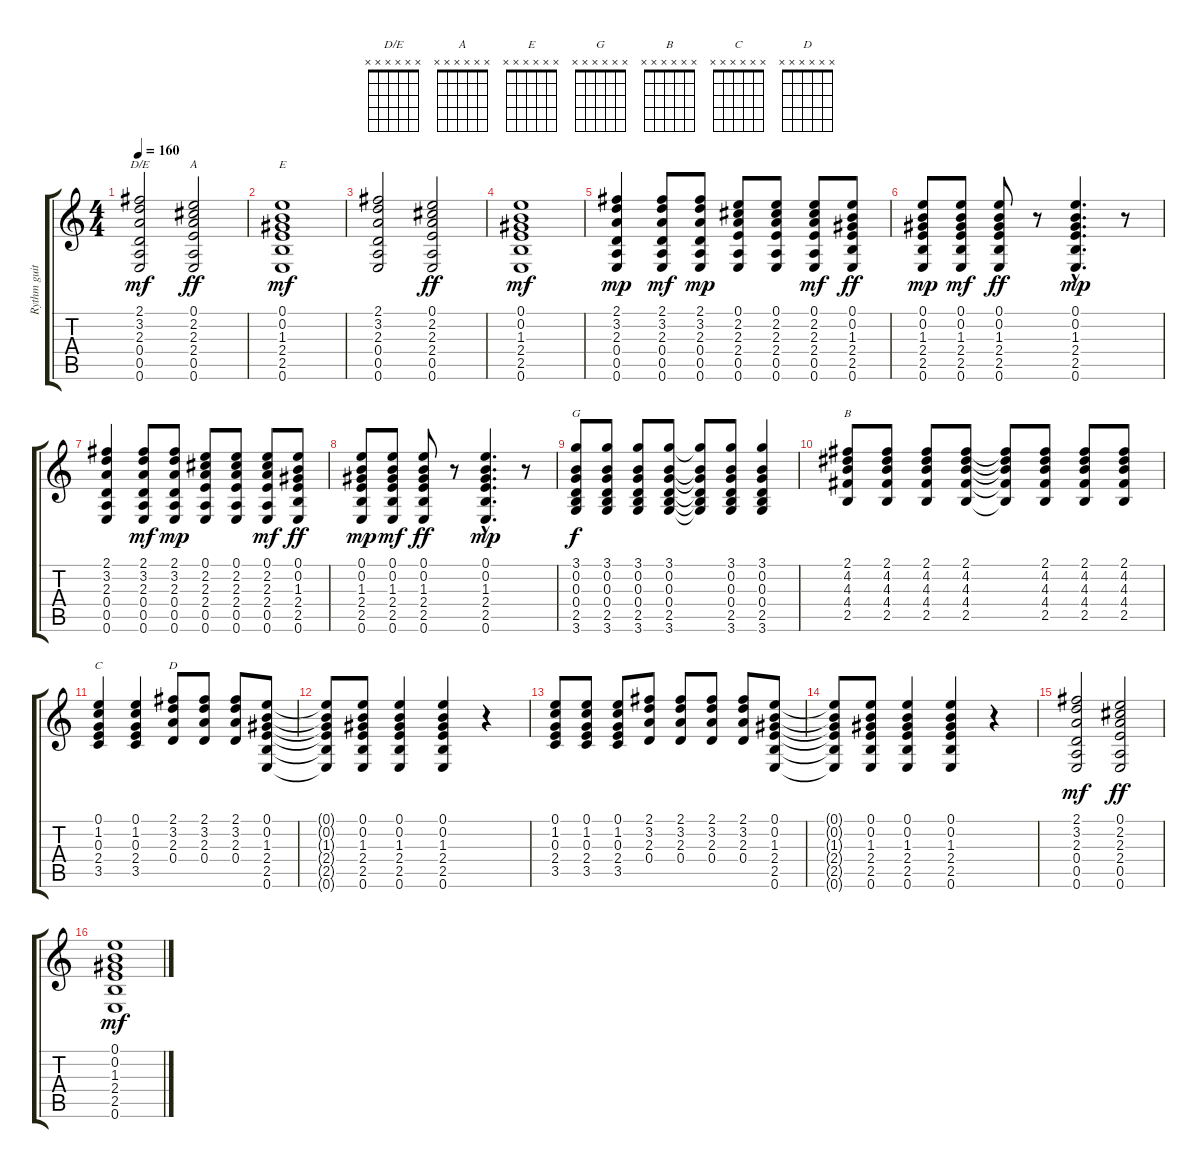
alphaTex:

\track ("Rythm guitar" "Rythm guit") {instrument acousticguitarsteel}
\staff {score tabs}
\tuning (E4 B3 G3 D3 A2 E2) {hide}
\chord ("D/E" x x x x x x)
\chord ("A" x x x x x x)
\chord ("E" x x x x x x)
\chord ("G" x x x x x x)
\chord ("B" x x x x x x)
\chord ("C" x x x x x x)
\chord ("D" x x x x x x)
\ts (4 4)
\tempo 160
\clef g2
\ks c
(2.1 3.2 2.3 0.4 0.5 0.6).2{ch "D/E" dy mf instrument acousticguitarsteel} (0.1 2.2 2.3 2.4 0.5 0.6).2{ch "A" dy ff} |
(0.1 0.2 1.3 2.4 2.5 0.6).1{ch "E" dy mf} |
(2.1 3.2 2.3 0.4 0.5 0.6).2 (0.1 2.2 2.3 2.4 0.5 0.6).2{dy ff} |
(0.1 0.2 1.3 2.4 2.5 0.6).1{dy mf} |
(2.1 3.2 2.3 0.4 0.5 0.6).4{dy mp} (2.1 3.2 2.3 0.4 0.5 0.6).8{dy mf} (2.1 3.2 2.3 0.4 0.5 0.6).8{dy mp} (0.1 2.2 2.3 2.4 0.5 0.6).8 (0.1 2.2 2.3 2.4 0.5 0.6).8 (0.1 2.2 2.3 2.4 0.5 0.6).8{dy mf} (0.1 0.2 1.3 2.4 2.5 0.6).8{dy ff} |
(0.1 0.2 1.3 2.4 2.5 0.6).8{dy mp} (0.1 0.2 1.3 2.4 2.5 0.6).8{dy mf} (0.1 0.2 1.3 2.4 2.5 0.6).8{dy ff} r.8 (0.1{hac} 0.2 1.3{hac} 2.4{hac} 2.5 0.6).4{d dy mp} r.8 |
(2.1 3.2 2.3 0.4 0.5 0.6).4 (2.1 3.2 2.3 0.4 0.5 0.6).8{dy mf} (2.1 3.2 2.3 0.4 0.5 0.6).8{dy mp} (0.1 2.2 2.3 2.4 0.5 0.6).8 (0.1 2.2 2.3 2.4 0.5 0.6).8 (0.1 2.2 2.3 2.4 0.5 0.6).8{dy mf} (0.1 0.2 1.3 2.4 2.5 0.6).8{dy ff} |
(0.1 0.2 1.3 2.4 2.5 0.6).8{dy mp} (0.1 0.2 1.3 2.4 2.5 0.6).8{dy mf} (0.1 0.2 1.3 2.4 2.5 0.6).8{dy ff} r.8 (0.1{hac} 0.2 1.3{hac} 2.4{hac} 2.5 0.6).4{d dy mp} r.8 |
(3.1 0.2 0.3 0.4 2.5 3.6).8{ch "G" dy f} (3.1 0.2 0.3 0.4 2.5 3.6).8 (3.1 0.2 0.3 0.4 2.5 3.6).8 (3.1 0.2 0.3 0.4 2.5 3.6).8 (3.1{t} 0.2{t} 0.3{t} 0.4{t} 2.5{t} 3.6{t}).8 (3.1 0.2 0.3 0.4 2.5 3.6).8 (3.1 0.2 0.3 0.4 2.5 3.6).4 |
(2.1 4.2 4.3 4.4 2.5).8{ch "B"} (2.1 4.2 4.3 4.4 2.5).8 (2.1 4.2 4.3 4.4 2.5).8 (2.1 4.2 4.3 4.4 2.5).8 (2.1{t} 4.2{t} 4.3{t} 4.4{t} 2.5{t}).8 (2.1 4.2 4.3 4.4 2.5).8 (2.1 4.2 4.3 4.4 2.5).8 (2.1 4.2 4.3 4.4 2.5).8 |
(0.1 1.2 0.3 2.4 3.5).4{ch "C"} (0.1 1.2 0.3 2.4 3.5).4 (2.1 3.2 2.3 0.4).8{ch "D"} (2.1 3.2 2.3 0.4).8 (2.1 3.2 2.3 0.4).8 (0.1 0.2 1.3 2.4 2.5 0.6).8 |
(0.1{t} 0.2{t} 1.3{t} 2.4{t} 2.5{t} 0.6{t}).8 (0.1 0.2 1.3 2.4 2.5 0.6).8 (0.1 0.2 1.3 2.4 2.5 0.6).4 (0.1 0.2 1.3 2.4 2.5 0.6).4 r.4 |
(0.1 1.2 0.3 2.4 3.5).8 (0.1 1.2 0.3 2.4 3.5).8 (0.1 1.2 0.3 2.4 3.5).8 (2.1 3.2 2.3 0.4).8 (2.1 3.2 2.3 0.4).8 (2.1 3.2 2.3 0.4).8 (2.1 3.2 2.3 0.4).8 (0.1 0.2 1.3 2.4 2.5 0.6).8 |
(0.1{t} 0.2{t} 1.3{t} 2.4{t} 2.5{t} 0.6{t}).8 (0.1 0.2 1.3 2.4 2.5 0.6).8 (0.1 0.2 1.3 2.4 2.5 0.6).4 (0.1 0.2 1.3 2.4 2.5 0.6).4 r.4 |
(2.1 3.2 2.3 0.4 0.5 0.6).2{dy mf} (0.1 2.2 2.3 2.4 0.5 0.6).2{dy ff} |
(0.1 0.2 1.3 2.4 2.5 0.6).1{dy mf}
